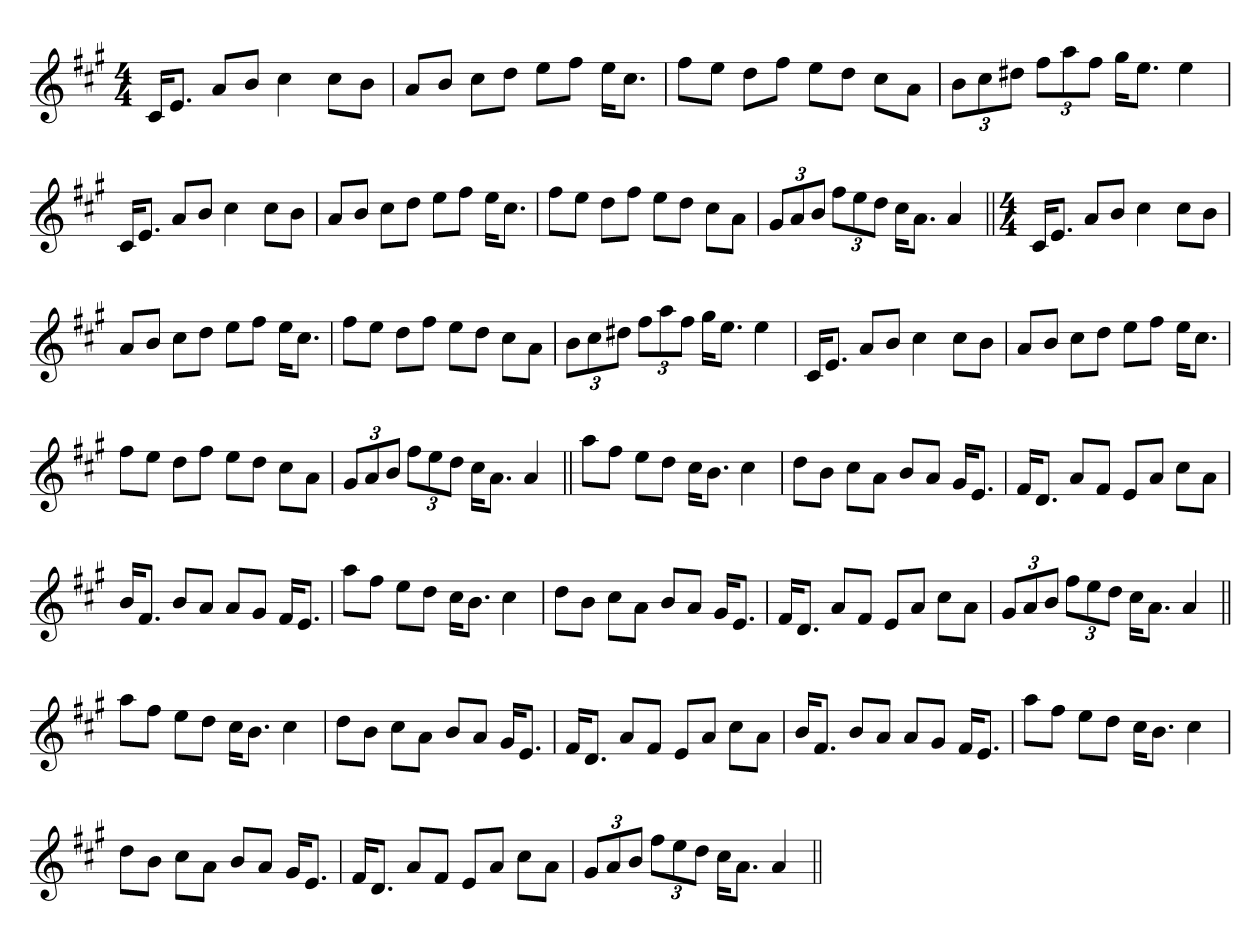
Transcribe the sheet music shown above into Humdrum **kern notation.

**kern
*part1
*staff1
*clefG2
*k[f#c#g#]
*A:
*M4/4
=1
16c#KL
8.eJ
8aL
8bJ
4cc#
8cc#L
8bJ
=
8aL
8bJ
8cc#L
8ddJ
8eeL
8ff#J
16eeKL
8.cc#J
=
8ff#L
8eeJ
8ddL
8ff#J
8eeL
8ddJ
8cc#L
8aJ
=
12bL
12cc#
12dd#XJ
12ff#L
12aa
12ff#J
16gg#KL
8.eeJ
4ee
=
16c#KL
8.eJ
8aL
8bJ
4cc#
8cc#L
8bJ
=
8aL
8bJ
8cc#L
8ddJ
8eeL
8ff#J
16eeKL
8.cc#J
=
8ff#L
8eeJ
8ddL
8ff#J
8eeL
8ddJ
8cc#L
8aJ
=
12g#L
12a
12bJ
12ff#L
12ee
12ddJ
16cc#KL
8.aJ
4a
=||
*M4/4
16c#KL
8.eJ
8aL
8bJ
4cc#
8cc#L
8bJ
=
8aL
8bJ
8cc#L
8ddJ
8eeL
8ff#J
16eeKL
8.cc#J
=
8ff#L
8eeJ
8ddL
8ff#J
8eeL
8ddJ
8cc#L
8aJ
=
12bL
12cc#
12dd#XJ
12ff#L
12aa
12ff#J
16gg#KL
8.eeJ
4ee
=
16c#KL
8.eJ
8aL
8bJ
4cc#
8cc#L
8bJ
=
8aL
8bJ
8cc#L
8ddJ
8eeL
8ff#J
16eeKL
8.cc#J
=
8ff#L
8eeJ
8ddL
8ff#J
8eeL
8ddJ
8cc#L
8aJ
=
12g#L
12a
12bJ
12ff#L
12ee
12ddJ
16cc#KL
8.aJ
4a
=||
8aaL
8ff#J
8eeL
8ddJ
16cc#KL
8.bJ
4cc#
=
8ddL
8bJ
8cc#L
8aJ
8bL
8aJ
16g#KL
8.eJ
=
16f#KL
8.dJ
8aL
8f#J
8eL
8aJ
8cc#L
8aJ
=
16bKL
8.f#J
8bL
8aJ
8aL
8g#J
16f#KL
8.eJ
=
8aaL
8ff#J
8eeL
8ddJ
16cc#KL
8.bJ
4cc#
=
8ddL
8bJ
8cc#L
8aJ
8bL
8aJ
16g#KL
8.eJ
=
16f#KL
8.dJ
8aL
8f#J
8eL
8aJ
8cc#L
8aJ
=
12g#L
12a
12bJ
12ff#L
12ee
12ddJ
16cc#KL
8.aJ
4a
=||
8aaL
8ff#J
8eeL
8ddJ
16cc#KL
8.bJ
4cc#
=
8ddL
8bJ
8cc#L
8aJ
8bL
8aJ
16g#KL
8.eJ
=
16f#KL
8.dJ
8aL
8f#J
8eL
8aJ
8cc#L
8aJ
=
16bKL
8.f#J
8bL
8aJ
8aL
8g#J
16f#KL
8.eJ
=
8aaL
8ff#J
8eeL
8ddJ
16cc#KL
8.bJ
4cc#
=
8ddL
8bJ
8cc#L
8aJ
8bL
8aJ
16g#KL
8.eJ
=
16f#KL
8.dJ
8aL
8f#J
8eL
8aJ
8cc#L
8aJ
=
12g#L
12a
12bJ
12ff#L
12ee
12ddJ
16cc#KL
8.aJ
4a
=||
*-
